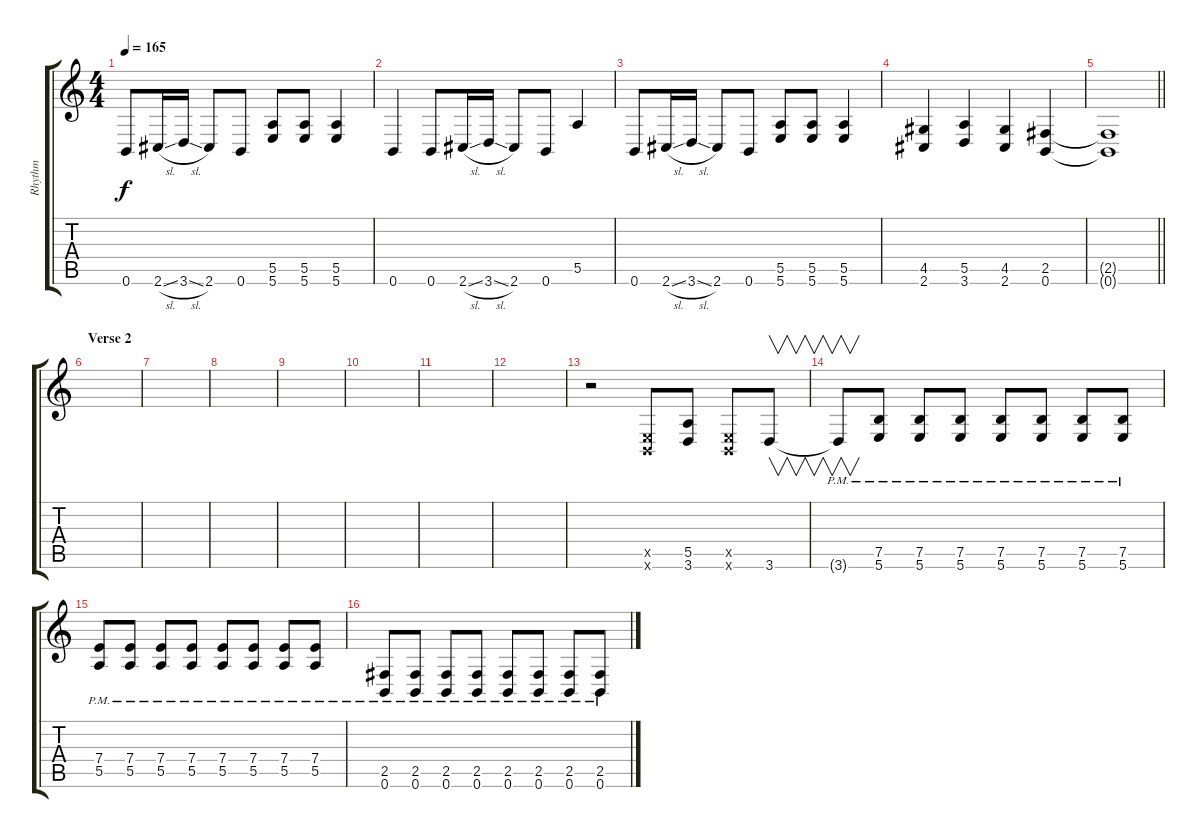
\track ("Rhythm" "Rhythm") {instrument distortionguitar}
\staff {score tabs}
\tuning (B3 Gb3 D3 A2 E2 B1) {hide}
\ts (4 4)
\tempo 165
\clef g2
\ks c
0.6.8{dy f} 2.6{sl}.16 3.6{sl}.16 2.6.8 0.6.8 (5.5 5.6).8 (5.5 5.6).8 (5.5 5.6).4 |
0.6.4 0.6.8 2.6{sl}.16 3.6{sl}.16 2.6.8 0.6.8 5.5.4 |
0.6.8 2.6{sl}.16 3.6{sl}.16 2.6.8 0.6.8 (5.5 5.6).8 (5.5 5.6).8 (5.5 5.6).4 |
(4.5 2.6).4 (5.5 3.6).4 (4.5 2.6).4 (2.5 0.6).4 |
\barLineRight lightlight
(2.5{t} 0.6{t}).1 |
\section ("" "Verse 2")
|
|
|
|
|
|
|
r.2 (0.5{x} 0.6{x}).8 (5.5 3.6).8 (0.5{x} 0.6{x}).8 3.6.8{v} |
3.6{pm t}.8{v} (7.5{pm} 5.6{pm}).8 (7.5{pm} 5.6{pm}).8 (7.5{pm} 5.6{pm}).8 (7.5{pm} 5.6{pm}).8 (7.5{pm} 5.6{pm}).8 (7.5{pm} 5.6{pm}).8 (7.5{pm} 5.6{pm}).8 |
(7.4{pm} 5.5{pm}).8 (7.4{pm} 5.5{pm}).8 (7.4{pm} 5.5{pm}).8 (7.4{pm} 5.5{pm}).8 (7.4{pm} 5.5{pm}).8 (7.4{pm} 5.5{pm}).8 (7.4{pm} 5.5{pm}).8 (7.4{pm} 5.5{pm}).8 |
(2.5{pm} 0.6{pm}).8 (2.5{pm} 0.6{pm}).8 (2.5{pm} 0.6{pm}).8 (2.5{pm} 0.6{pm}).8 (2.5{pm} 0.6{pm}).8 (2.5{pm} 0.6{pm}).8 (2.5{pm} 0.6{pm}).8 (2.5{pm} 0.6{pm}).8
